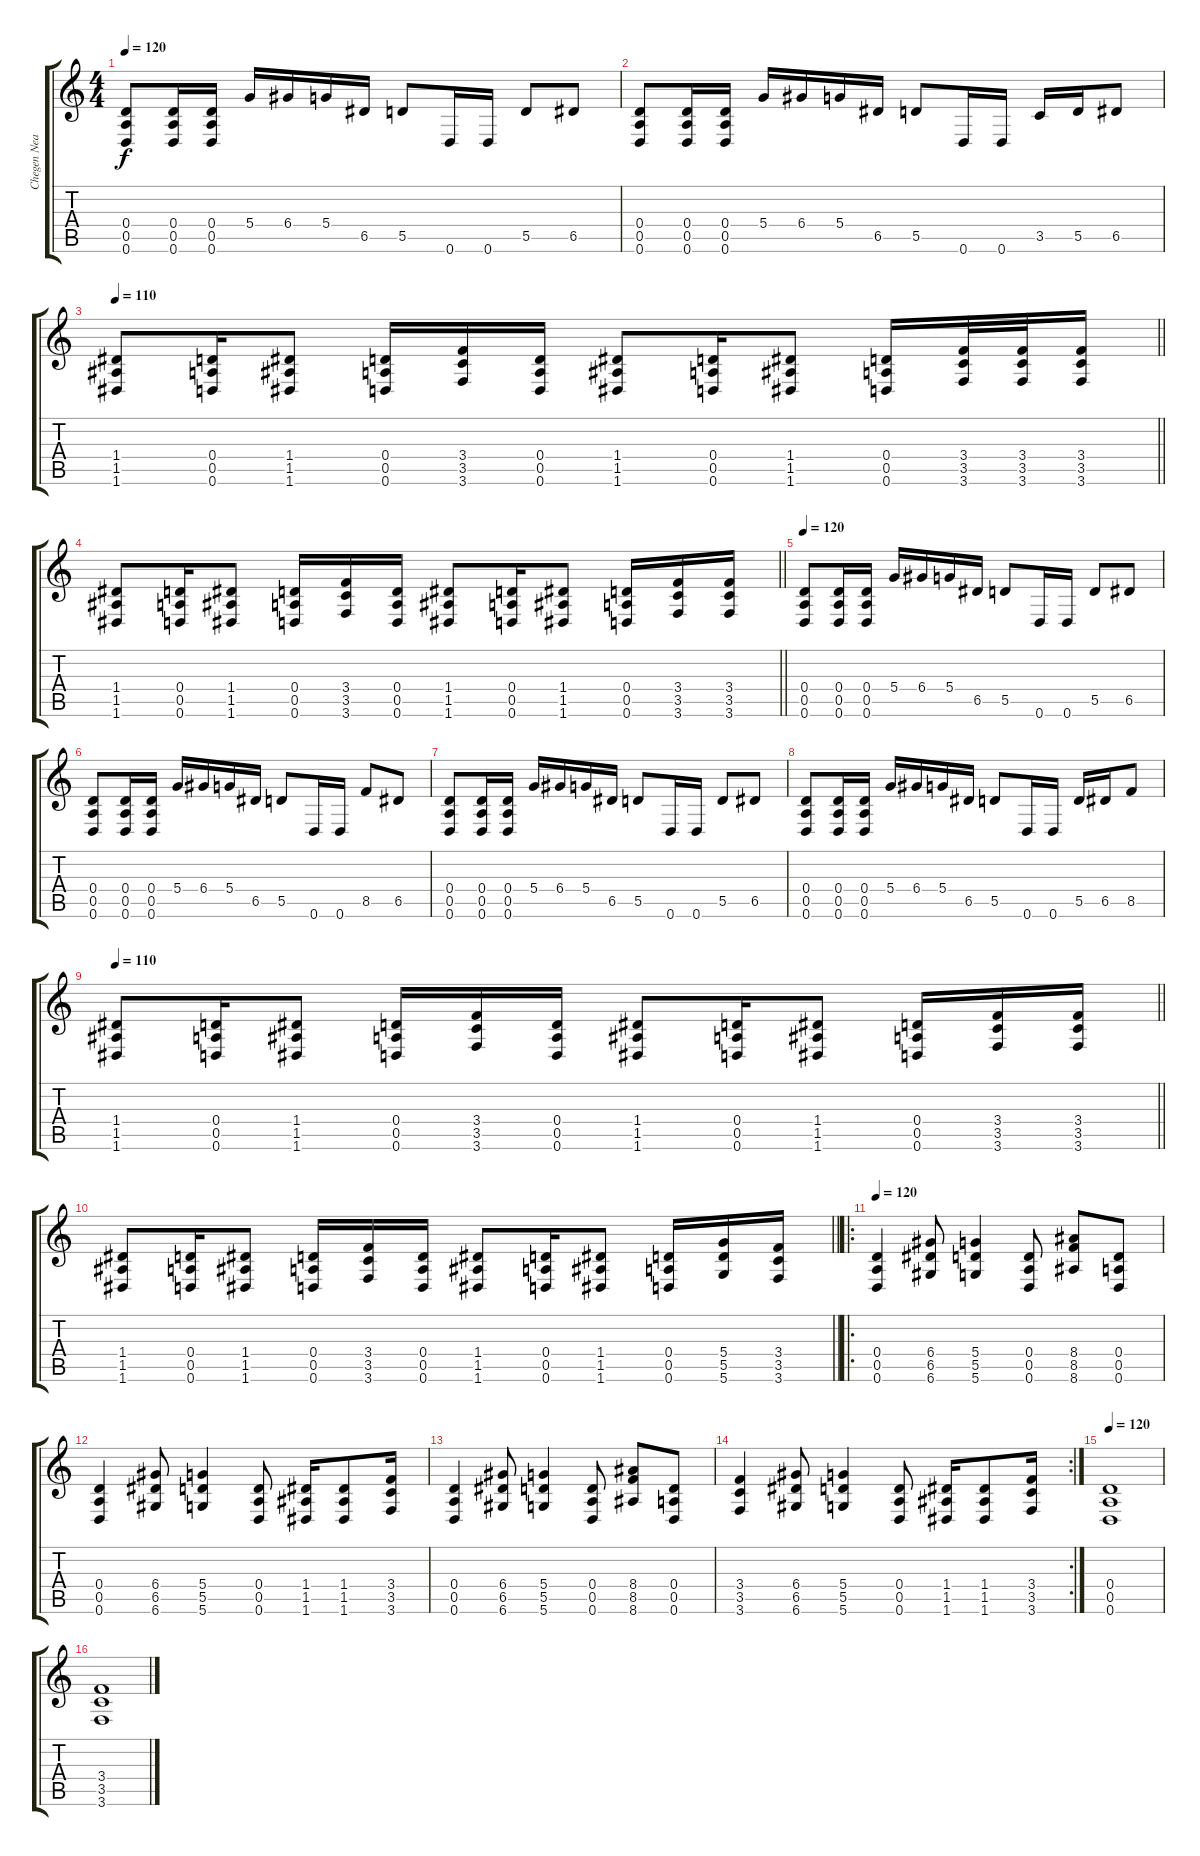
\track ("Chegen Nears" "Chegen Nea") {instrument acousticguitarsteel}
\staff {score tabs}
\tuning (E4 B3 G3 D3 A2 D2) {hide}
\ts (4 4)
\tempo 120
\clef g2
\ks c
(0.4 0.5 0.6).8{dy f} (0.4 0.5 0.6).16 (0.4 0.5 0.6).16 5.4.16 6.4.16 5.4.16 6.5.16 5.5.8 0.6.16 0.6.16 5.5.8 6.5.8 |
(0.4 0.5 0.6).8 (0.4 0.5 0.6).16 (0.4 0.5 0.6).16 5.4.16 6.4.16 5.4.16 6.5.16 5.5.8 0.6.16 0.6.16 3.5.16 5.5.16 6.5.8 |
\tempo 110
\barLineRight lightlight
(1.4 1.5 1.6).8 (0.4 0.5 0.6).16 (1.4 1.5 1.6).8 (0.4 0.5 0.6).16 (3.4 3.5 3.6).16 (0.4 0.5 0.6).16 (1.4 1.5 1.6).8 (0.4 0.5 0.6).16 (1.4 1.5 1.6).8 (0.4 0.5 0.6).16 (3.4 3.5 3.6).32 (3.4 3.5 3.6).32 (3.4 3.5 3.6).16 |
\barLineRight lightlight
(1.4 1.5 1.6).8 (0.4 0.5 0.6).16 (1.4 1.5 1.6).8 (0.4 0.5 0.6).16 (3.4 3.5 3.6).16 (0.4 0.5 0.6).16 (1.4 1.5 1.6).8 (0.4 0.5 0.6).16 (1.4 1.5 1.6).8 (0.4 0.5 0.6).16 (3.4 3.5 3.6).16 (3.4 3.5 3.6).16 |
\tempo 120
(0.4 0.5 0.6).8 (0.4 0.5 0.6).16 (0.4 0.5 0.6).16 5.4.16 6.4.16 5.4.16 6.5.16 5.5.8 0.6.16 0.6.16 5.5.8 6.5.8 |
(0.4 0.5 0.6).8 (0.4 0.5 0.6).16 (0.4 0.5 0.6).16 5.4.16 6.4.16 5.4.16 6.5.16 5.5.8 0.6.16 0.6.16 8.5.8 6.5.8 |
(0.4 0.5 0.6).8 (0.4 0.5 0.6).16 (0.4 0.5 0.6).16 5.4.16 6.4.16 5.4.16 6.5.16 5.5.8 0.6.16 0.6.16 5.5.8 6.5.8 |
(0.4 0.5 0.6).8 (0.4 0.5 0.6).16 (0.4 0.5 0.6).16 5.4.16 6.4.16 5.4.16 6.5.16 5.5.8 0.6.16 0.6.16 5.5.16 6.5.16 8.5.8 |
\tempo 110
\barLineRight lightlight
(1.4 1.5 1.6).8 (0.4 0.5 0.6).16 (1.4 1.5 1.6).8 (0.4 0.5 0.6).16 (3.4 3.5 3.6).16 (0.4 0.5 0.6).16 (1.4 1.5 1.6).8 (0.4 0.5 0.6).16 (1.4 1.5 1.6).8 (0.4 0.5 0.6).16 (3.4 3.5 3.6).16 (3.4 3.5 3.6).16 |
\barLineRight lightlight
(1.4 1.5 1.6).8 (0.4 0.5 0.6).16 (1.4 1.5 1.6).8 (0.4 0.5 0.6).16 (3.4 3.5 3.6).16 (0.4 0.5 0.6).16 (1.4 1.5 1.6).8 (0.4 0.5 0.6).16 (1.4 1.5 1.6).8 (0.4 0.5 0.6).16 (5.4 5.5 5.6).16 (3.4 3.5 3.6).16 |
\ro
\tempo 120
(0.4 0.5 0.6).4 (6.4 6.5 6.6).8 (5.4 5.5 5.6).4 (0.4 0.5 0.6).8 (8.4 8.5 8.6).8 (0.4 0.5 0.6).8 |
(0.4 0.5 0.6).4 (6.4 6.5 6.6).8 (5.4 5.5 5.6).4 (0.4 0.5 0.6).8 (1.4 1.5 1.6).16 (1.4 1.5 1.6).8 (3.4 3.5 3.6).16 |
(0.4 0.5 0.6).4 (6.4 6.5 6.6).8 (5.4 5.5 5.6).4 (0.4 0.5 0.6).8 (8.4 8.5 8.6).8 (0.4 0.5 0.6).8 |
\rc 2
(3.4 3.5 3.6).4 (6.4 6.5 6.6).8 (5.4 5.5 5.6).4 (0.4 0.5 0.6).8 (1.4 1.5 1.6).16 (1.4 1.5 1.6).8 (3.4 3.5 3.6).16 |
\tempo 120
(0.4 0.5 0.6).1 |
(3.4 3.5 3.6).1
